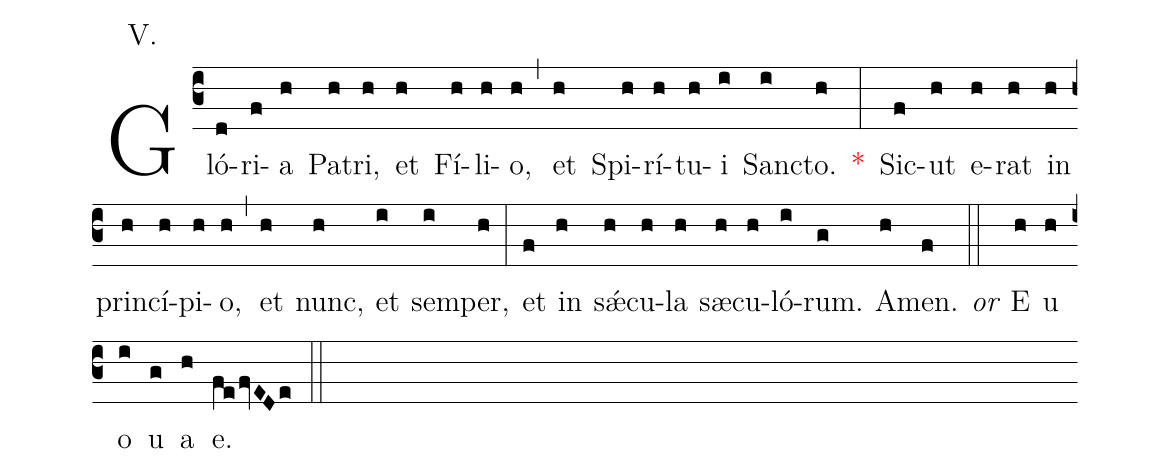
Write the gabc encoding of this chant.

mode:V.;
%%
(c3) Gló(d)ri(f)a(h) Pa(h)tri,(h) et(h) Fí(h)li(h)o,(h) (,) et(h) Spi(h)rí(h)tu(h)i(i) San(i)cto.(h) <v>\red{*}</v>(:) Sic(f)ut(h) e(h)rat(h) in(h) prin(h)cí(h)pi(h)o,(h) (,) et(h) nunc,(h) et(i) sem(i)per,(h) (:) et(f) in(h) s<sp>'ae</sp>(h)cu(h)la(h) sæ(h)cu(h)ló(i)rum.(g) A(h)men.(f) <i>or</i>(::) E(h) u(h) o(i) u(g) a(h) e.(fefvEDe) (::)
